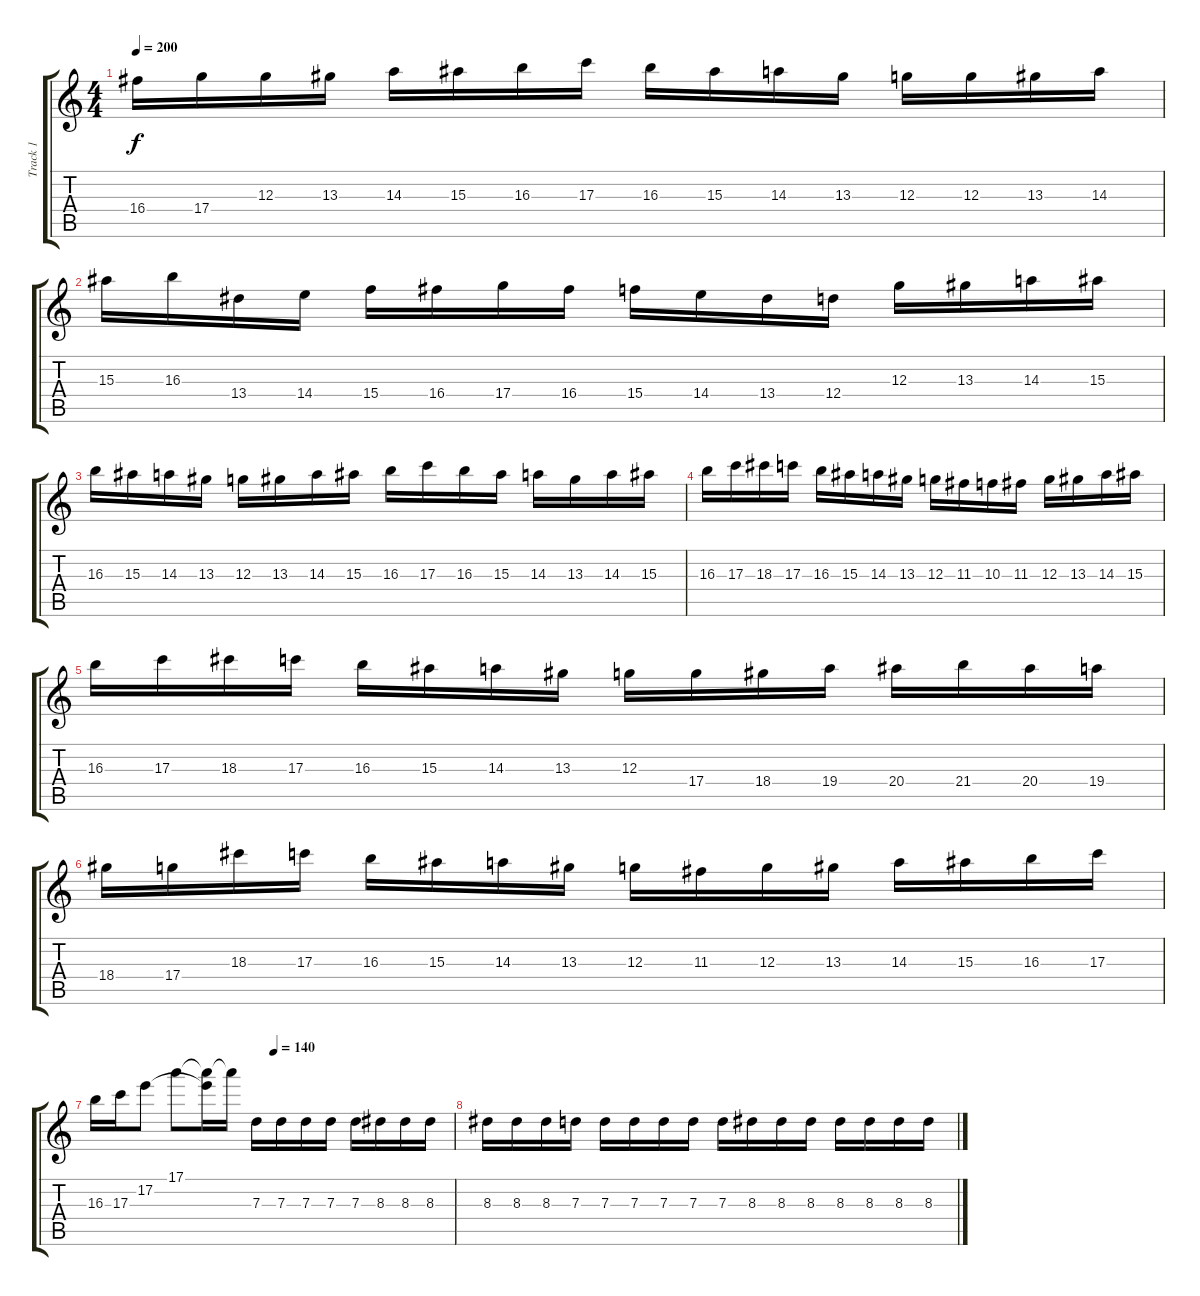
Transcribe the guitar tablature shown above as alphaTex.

\track ("Track 1" "Track 1") {instrument distortionguitar}
\staff {score tabs}
\tuning (E4 B3 G3 D3 A2 E2) {hide}
\ts (4 4)
\tempo 200
\clef g2
\ks c
16.4.16{dy f} 17.4.16 12.3.16 13.3.16 14.3.16 15.3.16 16.3.16 17.3.16 16.3.16 15.3.16 14.3.16 13.3.16 12.3.16 12.3.16 13.3.16 14.3.16 |
15.3.16 16.3.16 13.4.16 14.4.16 15.4.16 16.4.16 17.4.16 16.4.16 15.4.16 14.4.16 13.4.16 12.4.16 12.3.16 13.3.16 14.3.16 15.3.16 |
16.3.16 15.3.16 14.3.16 13.3.16 12.3.16 13.3.16 14.3.16 15.3.16 16.3.16 17.3.16 16.3.16 15.3.16 14.3.16 13.3.16 14.3.16 15.3.16 |
16.3.16 17.3.16 18.3.16 17.3.16 16.3.16 15.3.16 14.3.16 13.3.16 12.3.16 11.3.16 10.3.16 11.3.16 12.3.16 13.3.16 14.3.16 15.3.16 |
16.3.16 17.3.16 18.3.16 17.3.16 16.3.16 15.3.16 14.3.16 13.3.16 12.3.16 17.4.16 18.4.16 19.4.16 20.4.16 21.4.16 20.4.16 19.4.16 |
18.4.16 17.4.16 18.3.16 17.3.16 16.3.16 15.3.16 14.3.16 13.3.16 12.3.16 11.3.16 12.3.16 13.3.16 14.3.16 15.3.16 16.3.16 17.3.16 |
\tempo (140 0.5)
16.3.16 17.3.16 17.2.8 17.1.8 (17.1{t} 17.2{t}).16 17.1{t}.16 7.3.16 7.3.16 7.3.16 7.3.16 7.3.16 8.3.16 8.3.16 8.3.16 |
8.3.16 8.3.16 8.3.16 7.3.16 7.3.16 7.3.16 7.3.16 7.3.16 7.3.16 8.3.16 8.3.16 8.3.16 8.3.16 8.3.16 8.3.16 8.3.16
